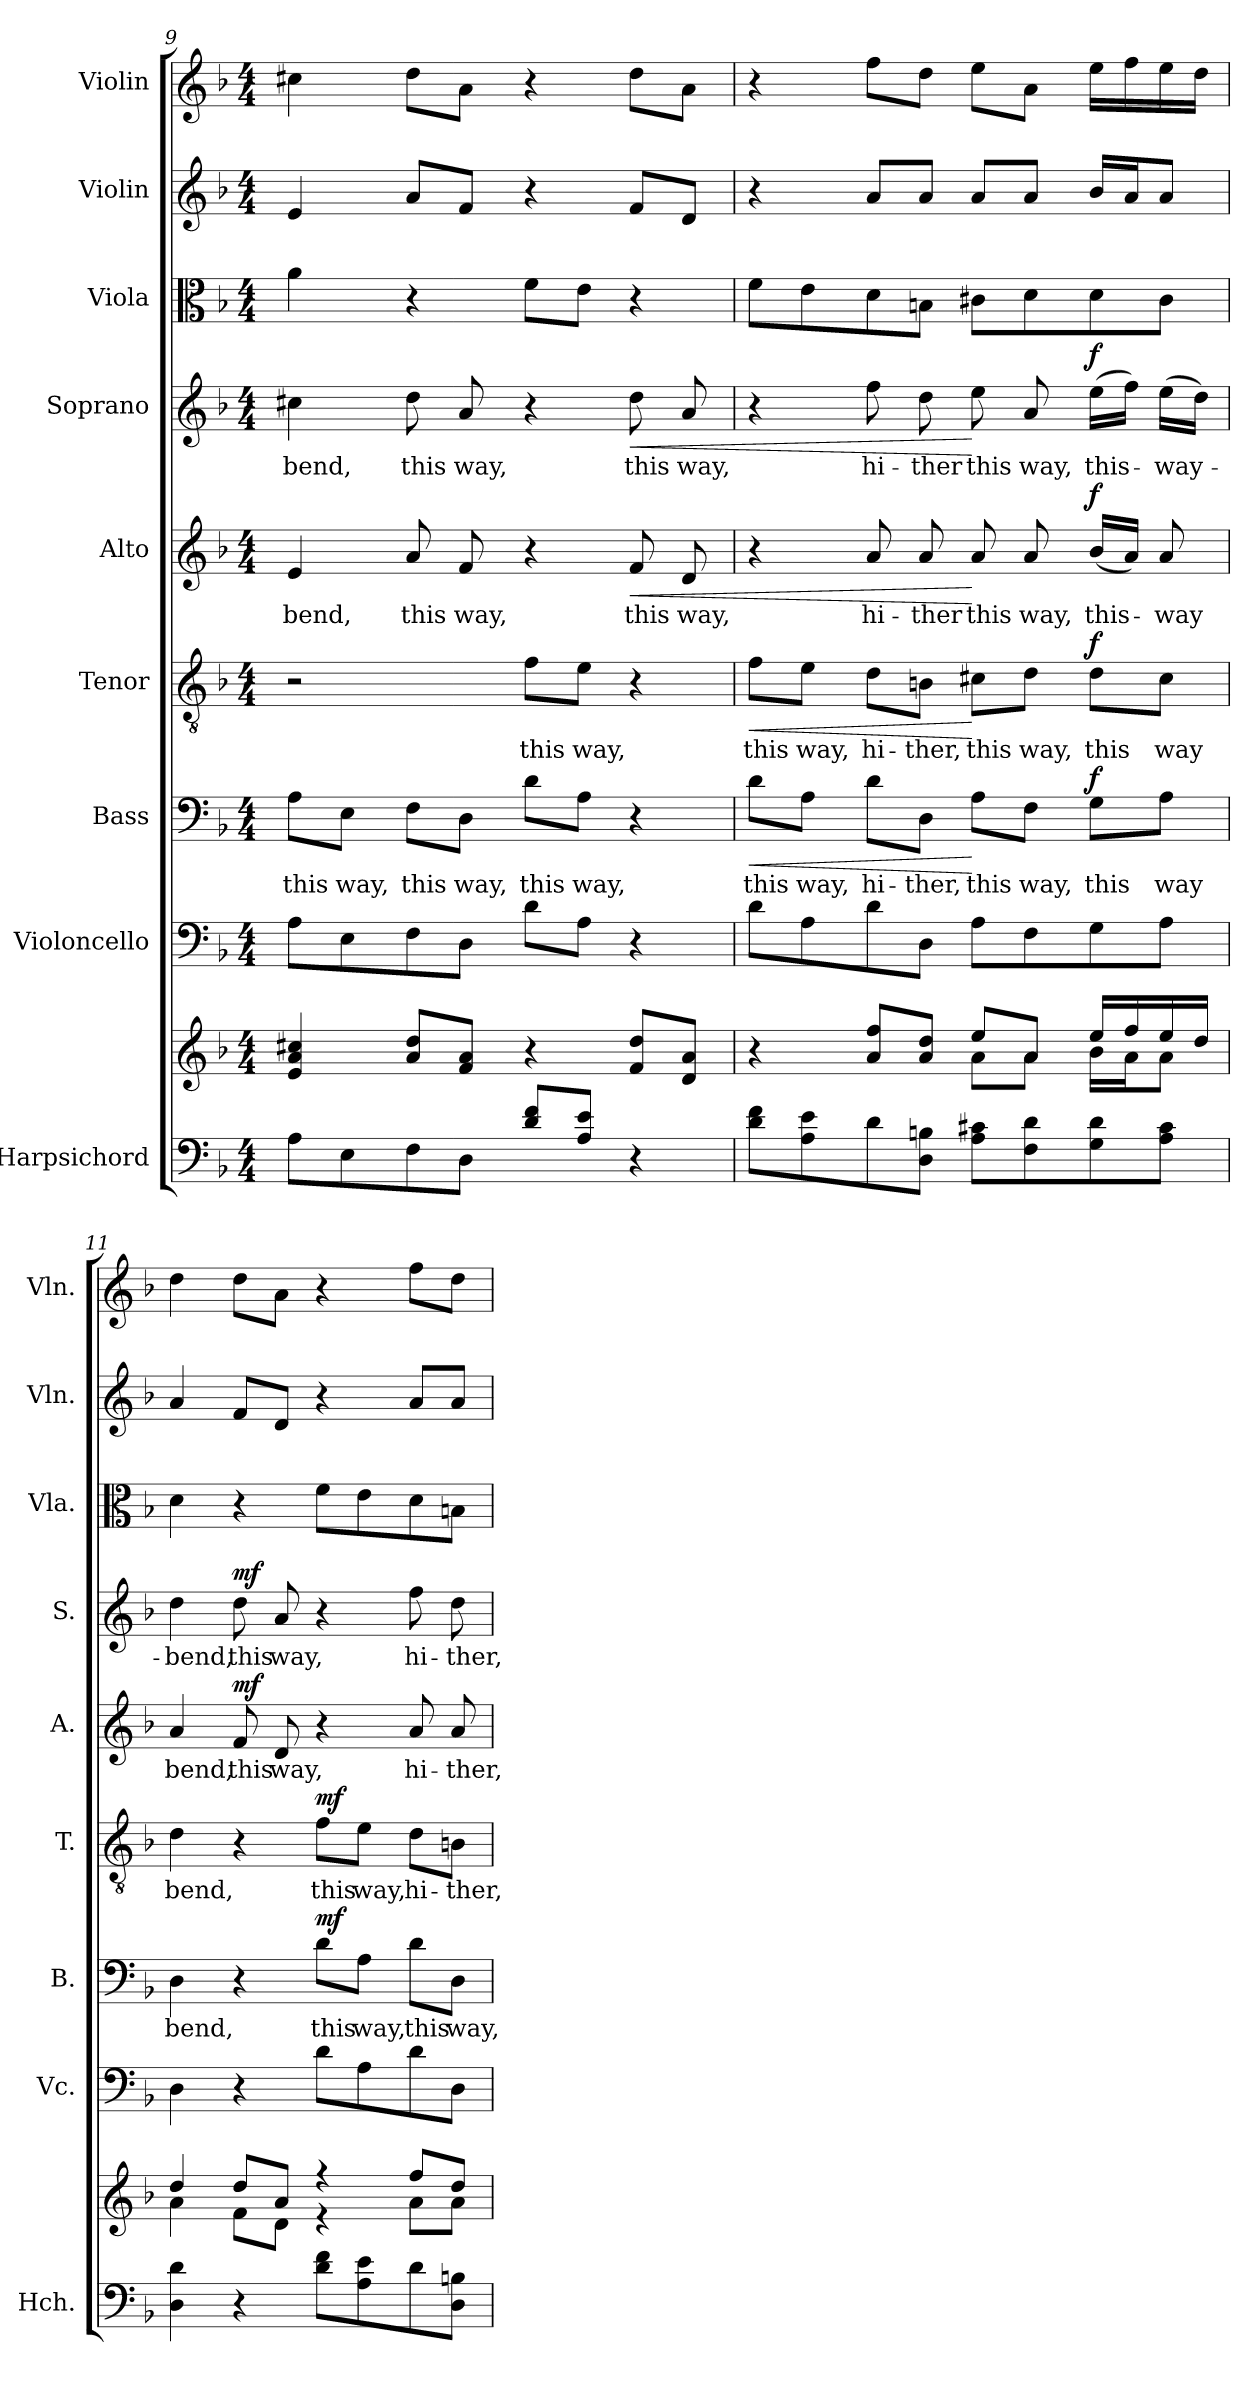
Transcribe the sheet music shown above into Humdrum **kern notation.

**kern	**kern	**kern	**kern	**text	**dynam	**kern	**text	**dynam	**kern	**text	**dynam	**kern	**text	**dynam	**kern	**kern	**kern
*part9	*part9	*part8	*part7	*part7	*part7	*part6	*part6	*part6	*part5	*part5	*part5	*part4	*part4	*part4	*part3	*part2	*part1
*staff10	*staff9	*staff8	*staff7	*staff7	*staff7	*staff6	*staff6	*staff6	*staff5	*staff5	*staff5	*staff4	*staff4	*staff4	*staff3	*staff2	*staff1
*I"Harpsichord	*	*I"Violoncello	*I"Bass	*	*	*I"Tenor	*	*	*I"Alto	*	*	*I"Soprano	*	*	*I"Viola	*I"Violin	*I"Violin
*I'Hch.	*	*I'Vc.	*I'B.	*	*	*I'T.	*	*	*I'A.	*	*	*I'S.	*	*	*I'Vla.	*I'Vln.	*I'Vln.
*clefF4	*clefG2	*clefF4	*clefF4	*	*	*clefGv2	*	*	*clefG2	*	*	*clefG2	*	*	*clefC3	*clefG2	*clefG2
*k[b-]	*k[b-]	*k[b-]	*k[b-]	*	*	*k[b-]	*	*	*k[b-]	*	*	*k[b-]	*	*	*k[b-]	*k[b-]	*k[b-]
*M4/4	*M4/4	*M4/4	*M4/4	*	*	*M4/4	*	*	*M4/4	*	*	*M4/4	*	*	*M4/4	*M4/4	*M4/4
=9	=9	=9	=9	=9	=9	=9	=9	=9	=9	=9	=9	=9	=9	=9	=9	=9	=9
*^	*	*	*	*	*	*	*	*	*	*	*	*	*	*	*	*	*
!	!	!	!	!	!LO:LY:b	!	!	!	!	!	!LO:LY:b	!	!	!LO:LY:b	!	!	!	!
2ryy	8A\L	4e/ 4a/ 4cc#X/	8A\L	8A\L	this	.	2r	.	.	4e/	bend,	.	4cc#X\	-bend,	.	4a\	4e/	4cc#X\
!	!	!	!	!	!LO:LY:b	!	!	!	!	!	!	!	!	!	!	!	!	!
.	8E\	.	8E\	8E\J	way,	.	.	.	.	.	.	.	.	.	.	.	.	.
!	!	!	!	!	!LO:LY:b	!	!	!	!	!	!LO:LY:b	!	!	!LO:LY:b	!	!	!	!
.	8F\	8a/ 8dd/L	8F\	8F\L	this	.	.	.	.	8a/	this	.	8dd\	this	.	4r	8a/L	8dd\L
!	!	!	!	!	!LO:LY:b	!	!	!	!	!	!LO:LY:b	!	!	!LO:LY:b	!	!	!	!
.	8D\J	8f/ 8a/J	8D\J	8D\J	way,	.	.	.	.	8f/	way,	.	8a/	way,	.	.	8f/J	8a\J
!	!	!	!	!	!LO:LY:b	!	!	!LO:LY:b	!	!	!	!	!	!	!	!	!	!
8d/ 8f/L	2ryy	4r	8d\L	8d\L	this	.	8f\L	this	.	4r	.	.	4r	.	.	8f\L	4r	4r
!	!	!	!	!	!LO:LY:b	!	!	!LO:LY:b	!	!	!	!	!	!	!	!	!	!
8A/ 8e/J	.	.	8A\J	8A\J	way,	.	8e\J	way,	.	.	.	.	.	.	.	8e\J	.	.
!	!	!	!	!	!	!	!	!	!	!	!LO:LY:b	!LO:HP:b	!	!LO:LY:b	!LO:HP:b	!	!	!
4r	.	8f/ 8dd/L	4r	4r	.	.	4r	.	.	8f/	this	<	8dd\	this	<	4r	8f/L	8dd\L
!	!	!	!	!	!	!	!	!	!	!	!LO:LY:b	!	!	!LO:LY:b	!	!	!	!
.	.	8d/ 8a/J	.	.	.	.	.	.	.	8d/	way,	.	8a/	way,	.	.	8d/J	8a\J
*v	*v	*	*	*	*	*	*	*	*	*	*	*	*	*	*	*	*	*
!!LO:PB:g=z
=10	=10	=10	=10	=10	=10	=10	=10	=10	=10	=10	=10	=10	=10	=10	=10	=10	=10
*	*^	*	*	*	*	*	*	*	*	*	*	*	*	*	*	*	*
!	!	!	!	!	!LO:LY:b	!LO:HP:b	!	!LO:LY:b	!LO:HP:b	!	!	!	!	!	!	!	!	!
8d\ 8f\L	4r	2ryy	8d\L	8d\L	this	<	8f\L	this	<	4r	.	.	4r	.	.	8f\L	4r	4r
!	!	!	!	!	!LO:LY:b	!	!	!LO:LY:b	!	!	!	!	!	!	!	!	!	!
8A\ 8e\	.	.	8A\	8A\J	way,	.	8e\J	way,	.	.	.	.	.	.	.	8e\	.	.
!	!	!	!	!	!LO:LY:b	!	!	!LO:LY:b	!	!	!LO:LY:b	!	!	!LO:LY:b	!	!	!	!
8d\	8a/ 8ff/L	.	8d\	8d\L	hi-	.	8d\L	hi-	.	8a/	hi-	.	8ff\	hi-	.	8d\	8a/L	8ff\L
!	!	!	!	!	!LO:LY:b	!	!	!LO:LY:b	!	!	!LO:LY:b	!	!	!LO:LY:b	!	!	!	!
8D\ 8Bn\J	8a/ 8dd/J	.	8D\J	8D\J	-ther,	.	8Bn\J	-ther,	.	8a/	-ther	.	8dd\	-ther	.	8Bn\J	8a/J	8dd\J
!	!	!	!	!	!LO:LY:b	!	!	!LO:LY:b	!	!	!LO:LY:b	!	!	!LO:LY:b	!	!	!	!
8A\ 8c#X\L	8ee/L	8a\L	8A\L	8A\L	this	[	8c#X\L	this	[	8a/	this	[	8ee\	this	[	8c#X\L	8a/L	8ee\L
!	!	!	!	!	!LO:LY:b	!	!	!LO:LY:b	!	!	!LO:LY:b	!	!	!LO:LY:b	!	!	!	!
8F\ 8d\	8a/J	8a\J	8F\	8F\J	way,	.	8d\J	way,	.	8a/	way,	.	8a/	way,	.	8d\	8a/J	8a\J
!	!	!	!	!	!LO:LY:b	!LO:DY:a	!	!LO:LY:b	!LO:DY:a	!	!LO:LY:b	!LO:DY:a	!	!LO:LY:b	!LO:DY:a	!	!	!
8G\ 8d\	16ee/LL	16b-\LL	8G\	8G\L	this	f	8d\L	this	f	(16b-/LL	this-	f	(16ee\LL	this-	f	8d\	16b-/LL	16ee\LL
.	16ff/	16a\J	.	.	.	.	.	.	.	16a/JJ)	.	.	16ff\JJ)	.	.	.	16a/J	16ff\
!	!	!	!	!	!LO:LY:b	!	!	!LO:LY:b	!	!	!LO:LY:b	!	!	!LO:LY:b	!	!	!	!
8A\ 8c#\J	16ee/	8a\J	8A\J	8A\J	way	.	8c#\J	way	.	8a/	-way	.	(16ee\LL	-way-	.	8c#\J	8a/J	16ee\
.	16dd/JJ	.	.	.	.	.	.	.	.	.	.	.	16dd\JJ)	.	.	.	.	16dd\JJ
=11	=11	=11	=11	=11	=11	=11	=11	=11	=11	=11	=11	=11	=11	=11	=11	=11	=11	=11
!	!	!	!	!	!LO:LY:b	!	!	!LO:LY:b	!	!	!LO:LY:b	!	!	!LO:LY:b	!	!	!	!
4D\ 4d\	4dd/	4a\	4D\	4D\	bend,	.	4d\	bend,	.	4a/	bend,	.	4dd\	-bend,	.	4d\	4a/	4dd\
!	!	!	!	!	!	!	!	!	!	!	!LO:LY:b	!LO:DY:a	!	!LO:LY:b	!LO:DY:a	!	!	!
4r	8dd/L	8f\L	4r	4r	.	.	4r	.	.	8f/	this	mf	8dd\	this	mf	4r	8f/L	8dd\L
!	!	!	!	!	!	!	!	!	!	!	!LO:LY:b	!	!	!LO:LY:b	!	!	!	!
.	8a/J	8d\J	.	.	.	.	.	.	.	8d/	way,	.	8a/	way,	.	.	8d/J	8a\J
!	!	!	!	!	!LO:LY:b	!LO:DY:a	!	!LO:LY:b	!LO:DY:a	!	!	!	!	!	!	!	!	!
8d\ 8f\L	4r	4r	8d\L	8d\L	this	mf	8f\L	this	mf	4r	.	.	4r	.	.	8f\L	4r	4r
!	!	!	!	!	!LO:LY:b	!	!	!LO:LY:b	!	!	!	!	!	!	!	!	!	!
8A\ 8e\	.	.	8A\	8A\J	way,	.	8e\J	way,	.	.	.	.	.	.	.	8e\	.	.
!	!	!	!	!	!LO:LY:b	!	!	!LO:LY:b	!	!	!LO:LY:b	!	!	!LO:LY:b	!	!	!	!
8d\	8ff/L	8a\L	8d\	8d\L	this	.	8d\L	hi-	.	8a/	hi-	.	8ff\	hi-	.	8d\	8a/L	8ff\L
!	!	!	!	!	!LO:LY:b	!	!	!LO:LY:b	!	!	!LO:LY:b	!	!	!LO:LY:b	!	!	!	!
8D\ 8Bn\J	8dd/J	8a\J	8D\J	8D\J	way,	.	8Bn\J	-ther,	.	8a/	-ther,	.	8dd\	-ther,	.	8Bn\J	8a/J	8dd\J
*	*v	*v	*	*	*	*	*	*	*	*	*	*	*	*	*	*	*	*
=	=	=	=	=	=	=	=	=	=	=	=	=	=	=	=	=	=
*-	*-	*-	*-	*-	*-	*-	*-	*-	*-	*-	*-	*-	*-	*-	*-	*-	*-
